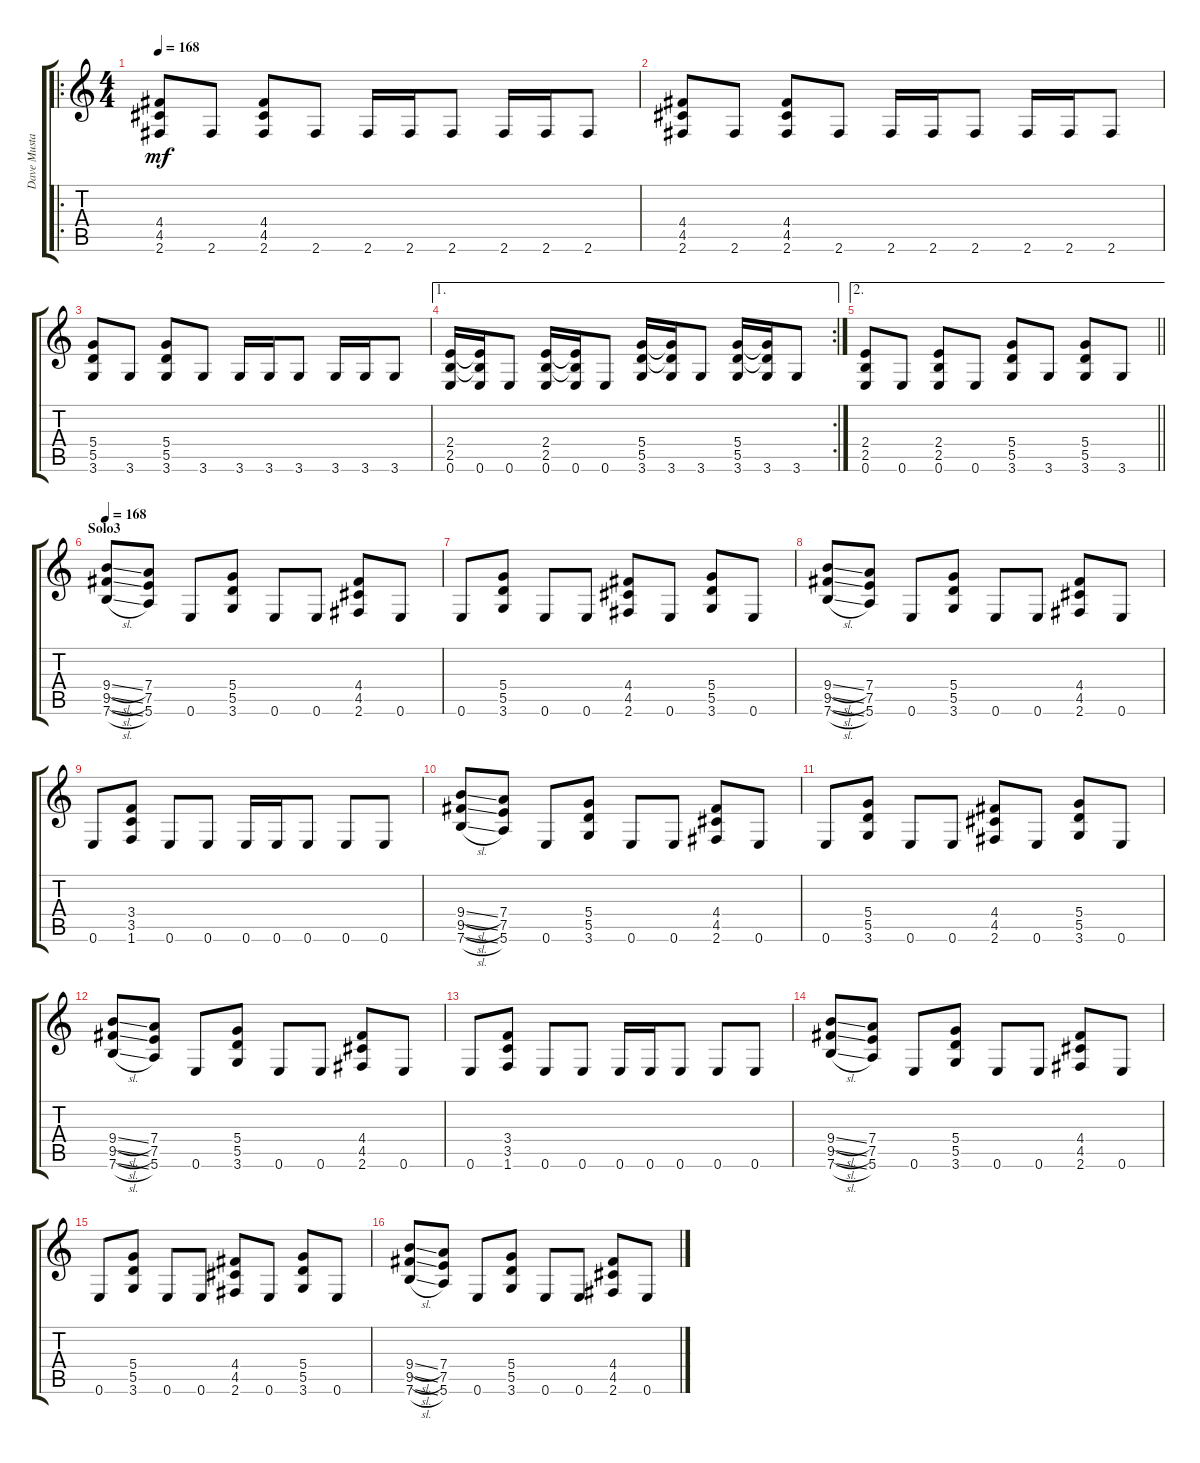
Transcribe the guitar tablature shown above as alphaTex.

\track ("Dave Mustaine Ritmo" "Dave Musta") {instrument distortionguitar}
\staff {score tabs}
\tuning (E4 B3 G3 D3 A2 E2) {hide}
\ro
\ts (4 4)
\tempo 168
\clef g2
\ks c
(4.4 4.5 2.6).8{dy mf} 2.6.8 (4.4 4.5 2.6).8 2.6.8 2.6.16 2.6.16 2.6.8 2.6.16 2.6.16 2.6.8 |
(4.4 4.5 2.6).8 2.6.8 (4.4 4.5 2.6).8 2.6.8 2.6.16 2.6.16 2.6.8 2.6.16 2.6.16 2.6.8 |
(5.4 5.5 3.6).8 3.6.8 (5.4 5.5 3.6).8 3.6.8 3.6.16 3.6.16 3.6.8 3.6.16 3.6.16 3.6.8 |
\ae 1
\rc 2
(2.4 2.5 0.6).16 (2.4{t} 2.5{t} 0.6).16 0.6.8 (2.4 2.5 0.6).16 (2.4{t} 2.5{t} 0.6).16 0.6.8 (5.4 5.5 3.6).16 (5.4{t} 5.5{t} 3.6).16 3.6.8 (5.4 5.5 3.6).16 (5.4{t} 5.5{t} 3.6).16 3.6.8 |
\ae 2
\barLineRight lightlight
(2.4 2.5 0.6).8 0.6.8 (2.4 2.5 0.6).8 0.6.8 (5.4 5.5 3.6).8 3.6.8 (5.4 5.5 3.6).8 3.6.8 |
\section ("" "Solo3")
\tempo 168
(9.4{sl} 9.5{sl} 7.6{sl}).8 (7.4 7.5 5.6).8 0.6.8 (5.4 5.5 3.6).8 0.6.8 0.6.8 (4.4 4.5 2.6).8 0.6.8 |
0.6.8 (5.4 5.5 3.6).8 0.6.8 0.6.8 (4.4 4.5 2.6).8 0.6.8 (5.4 5.5 3.6).8 0.6.8 |
(9.4{sl} 9.5{sl} 7.6{sl}).8 (7.4 7.5 5.6).8 0.6.8 (5.4 5.5 3.6).8 0.6.8 0.6.8 (4.4 4.5 2.6).8 0.6.8 |
0.6.8 (3.4 3.5 1.6).8 0.6.8 0.6.8 0.6.16 0.6.16 0.6.8 0.6.8 0.6.8 |
(9.4{sl} 9.5{sl} 7.6{sl}).8 (7.4 7.5 5.6).8 0.6.8 (5.4 5.5 3.6).8 0.6.8 0.6.8 (4.4 4.5 2.6).8 0.6.8 |
0.6.8 (5.4 5.5 3.6).8 0.6.8 0.6.8 (4.4 4.5 2.6).8 0.6.8 (5.4 5.5 3.6).8 0.6.8 |
(9.4{sl} 9.5{sl} 7.6{sl}).8 (7.4 7.5 5.6).8 0.6.8 (5.4 5.5 3.6).8 0.6.8 0.6.8 (4.4 4.5 2.6).8 0.6.8 |
0.6.8 (3.4 3.5 1.6).8 0.6.8 0.6.8 0.6.16 0.6.16 0.6.8 0.6.8 0.6.8 |
(9.4{sl} 9.5{sl} 7.6{sl}).8 (7.4 7.5 5.6).8 0.6.8 (5.4 5.5 3.6).8 0.6.8 0.6.8 (4.4 4.5 2.6).8 0.6.8 |
0.6.8 (5.4 5.5 3.6).8 0.6.8 0.6.8 (4.4 4.5 2.6).8 0.6.8 (5.4 5.5 3.6).8 0.6.8 |
(9.4{sl} 9.5{sl} 7.6{sl}).8 (7.4 7.5 5.6).8 0.6.8 (5.4 5.5 3.6).8 0.6.8 0.6.8 (4.4 4.5 2.6).8 0.6.8
